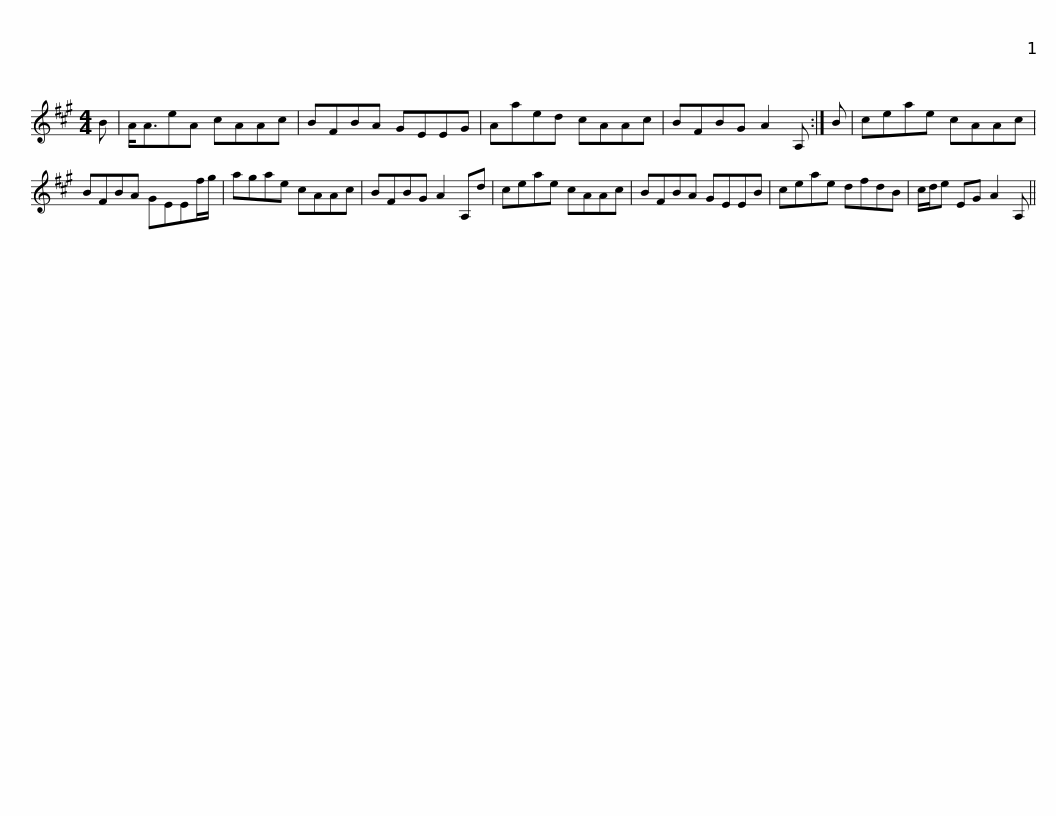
X:1
L:1/8
M:4/4
I:linebreak $
K:A
V:1 treble
V:1
 B | A<AeA cAAc | BFBA GEEG | Aaed cAAc | BFBG A2 A, :| %5
 B | ceae cAAc |$ BFBA GEEf/g/ | agae cAAc | BFBG A2 A,d | %10
 ceae cAAc | BFBA GEEB |$ ceae dfdB | c/d/e EG A2 A, || %14
